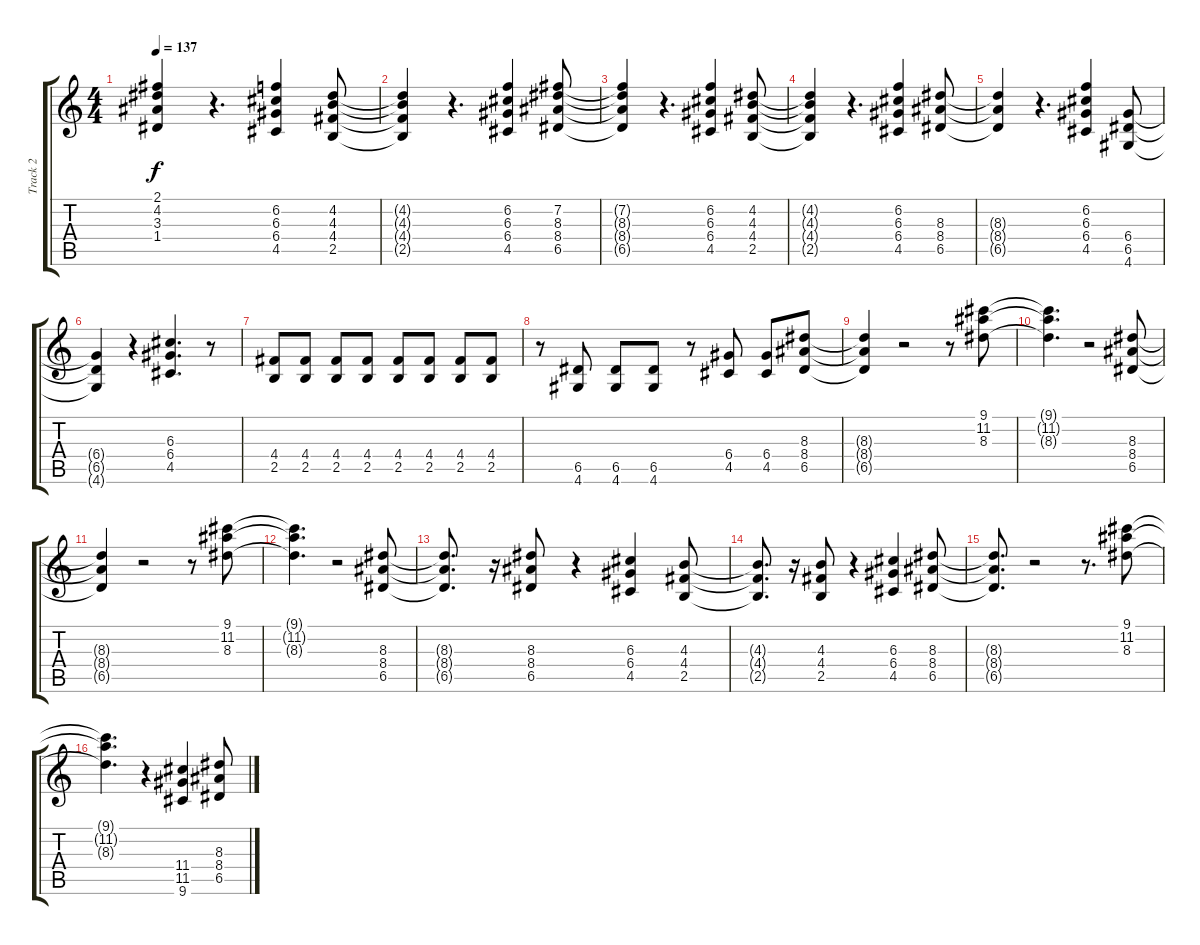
\track ("Track 2" "Track 2") {instrument distortionguitar}
\staff {score tabs}
\tuning (E4 B3 G3 D3 A2 E2) {hide}
\ts (4 4)
\tempo 137
\clef g2
\ks c
(2.1{t} 4.2{t} 3.3{t} 1.4{t}).4{dy f} r.4{d} (6.2 6.3 6.4 4.5).4 (4.2 4.3 4.4 2.5).8 |
(4.2{t} 4.3{t} 4.4{t} 2.5{t}).4 r.4{d} (6.2 6.3 6.4 4.5).4 (7.2 8.3 8.4 6.5).8 |
(7.2{t} 8.3{t} 8.4{t} 6.5{t}).4 r.4{d} (6.2 6.3 6.4 4.5).4 (4.2 4.3 4.4 2.5).8 |
(4.2{t} 4.3{t} 4.4{t} 2.5{t}).4 r.4{d} (6.2 6.3 6.4 4.5).4 (8.3 8.4 6.5).8 |
(8.3{t} 8.4{t} 6.5{t}).4 r.4{d} (6.2 6.3 6.4 4.5).4 (6.4 6.5 4.6).8 |
(6.4{t} 6.5{t} 4.6{t}).4 r.4 (6.3 6.4 4.5).4{d} r.8 |
(4.4 2.5).8 (4.4 2.5).8 (4.4 2.5).8 (4.4 2.5).8 (4.4 2.5).8 (4.4 2.5).8 (4.4 2.5).8 (4.4 2.5).8 |
r.8 (6.5 4.6).8 (6.5 4.6).8 (6.5 4.6).8 r.8 (6.4 4.5).8 (6.4 4.5).8 (8.3 8.4 6.5).8 |
(8.3{t} 8.4{t} 6.5{t}).4 r.2 r.8 (9.1 11.2 8.3).8 |
(9.1{t} 11.2{t} 8.3{t}).4{d} r.2 (8.3 8.4 6.5).8 |
(8.3{t} 8.4{t} 6.5{t}).4 r.2 r.8 (9.1 11.2 8.3).8 |
(9.1{t} 11.2{t} 8.3{t}).4{d} r.2 (8.3 8.4 6.5).8 |
(8.3{t} 8.4{t} 6.5{t}).8{d} r.16 (8.3 8.4 6.5).8 r.4 (6.3 6.4 4.5).4 (4.3 4.4 2.5).8 |
(4.3{t} 4.4{t} 2.5{t}).8{d} r.16 (4.3 4.4 2.5).8 r.4 (6.3 6.4 4.5).4 (8.3 8.4 6.5).8 |
(8.3{t} 8.4{t} 6.5{t}).8{d} r.2 r.8{d} (9.1 11.2 8.3).8 |
(9.1{t} 11.2{t} 8.3{t}).4{d} r.4 (11.4 11.5 9.6).4 (8.3 8.4 6.5).8
